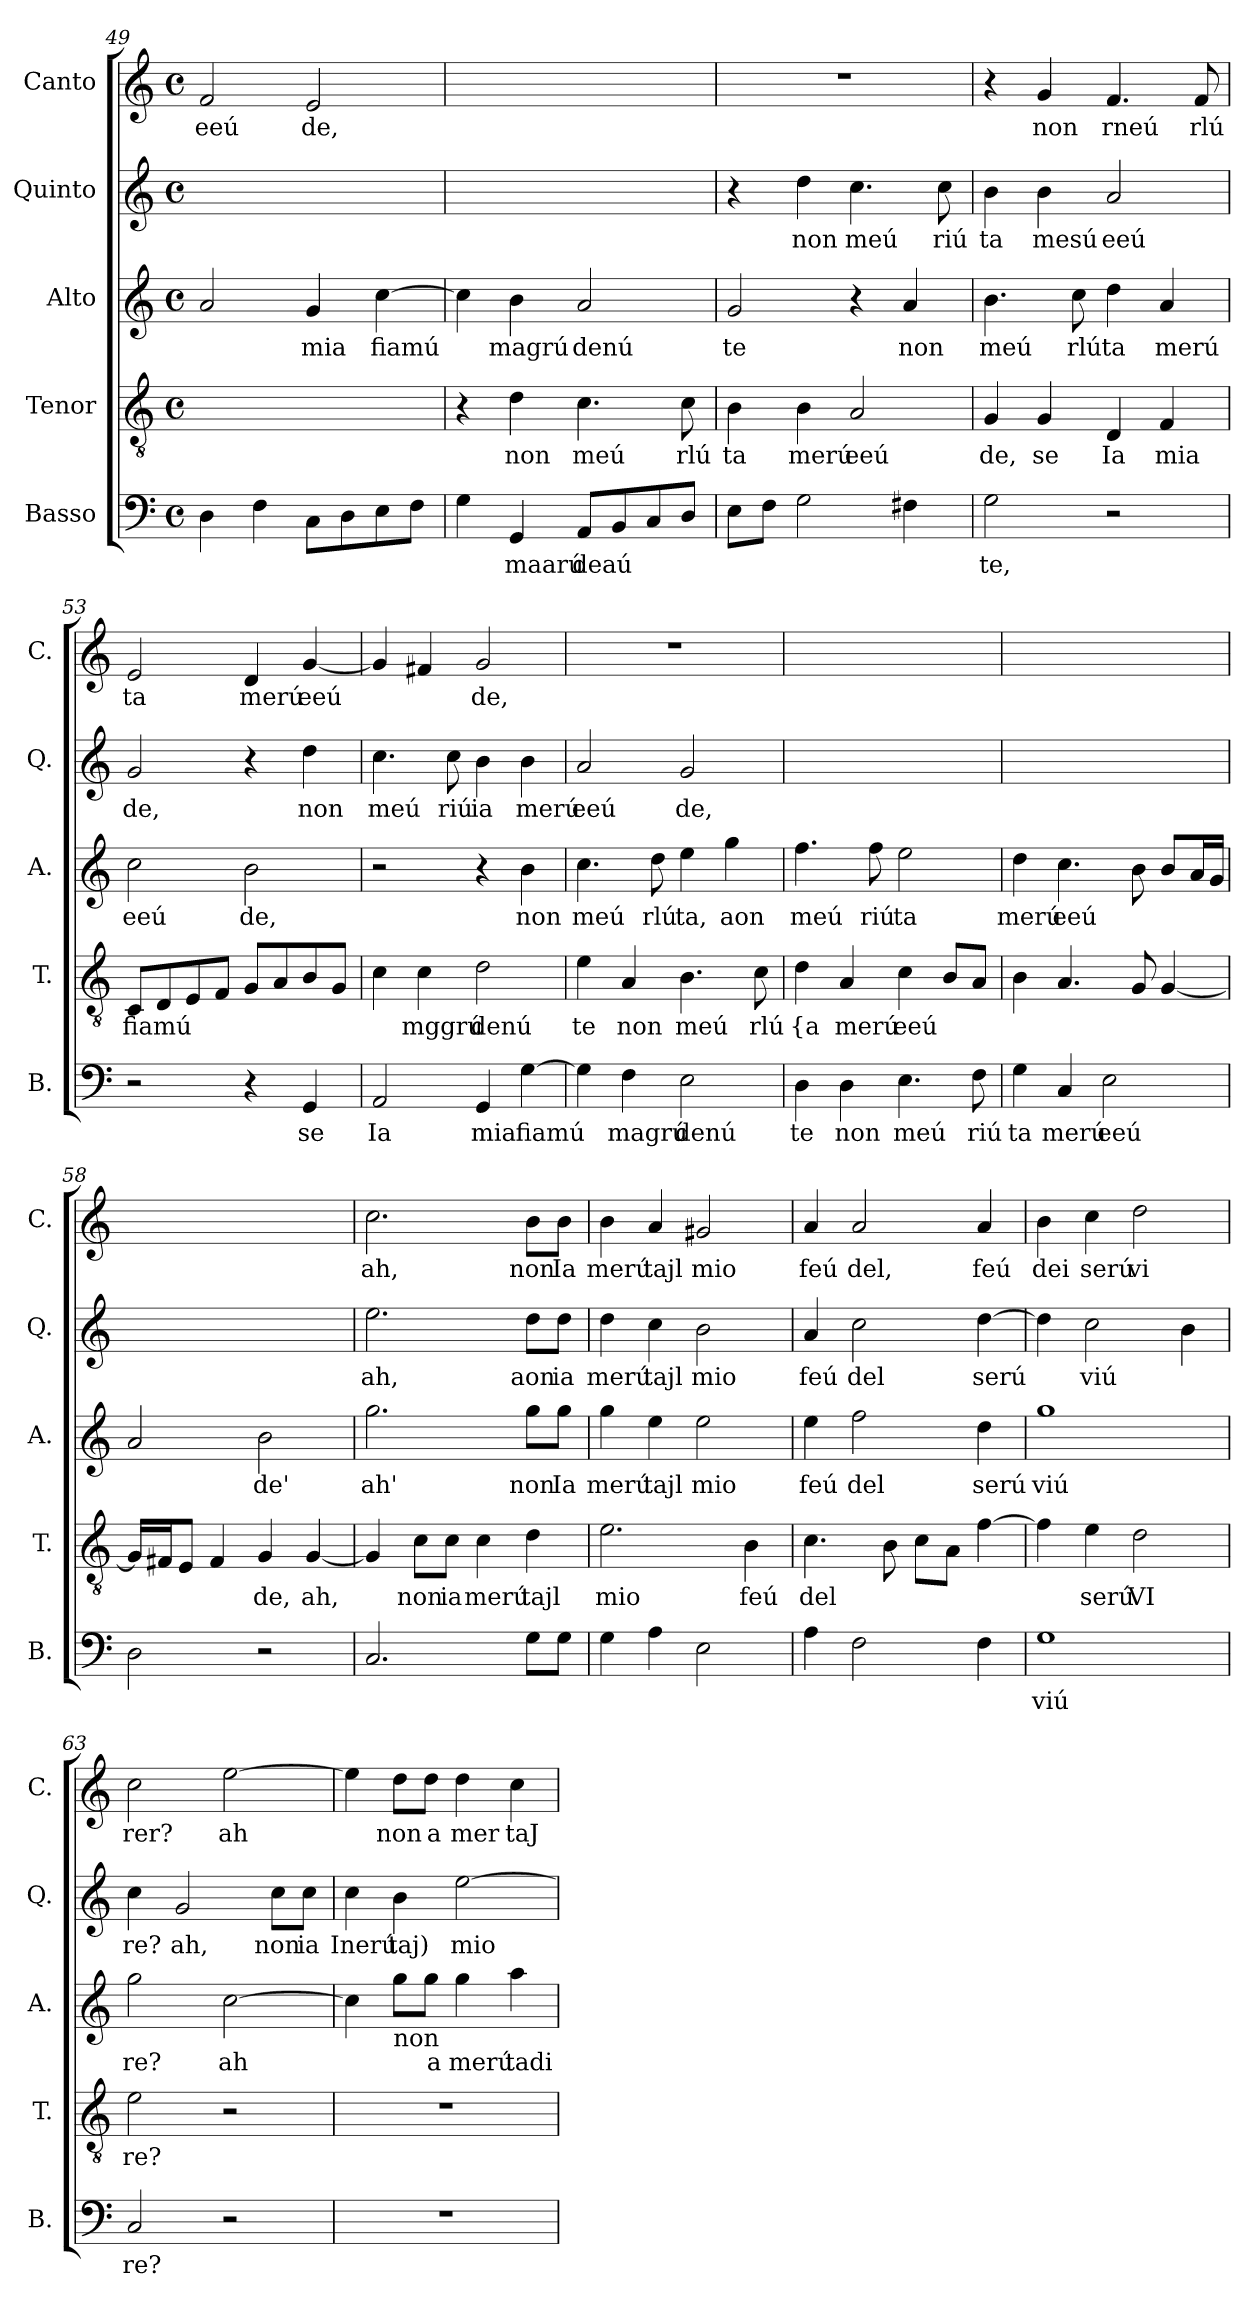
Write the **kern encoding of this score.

**kern	**text	**kern	**text	**kern	**text	**kern	**text	**kern	**text
*part5	*part5	*part4	*part4	*part3	*part3	*part2	*part2	*part1	*part1
*staff5	*staff5	*staff4	*staff4	*staff3	*staff3	*staff2	*staff2	*staff1	*staff1
*I"Basso	*	*I"Tenor	*	*I"Alto	*	*I"Quinto	*	*I"Canto	*
*I'B.	*	*I'T.	*	*I'A.	*	*I'Q.	*	*I'C.	*
*clefF4	*	*clefGv2	*	*clefG2	*	*clefG2	*	*clefG2	*
*k[]	*	*k[]	*	*k[]	*	*k[]	*	*k[]	*
*C:	*	*C:	*	*C:	*	*C:	*	*C:	*
*M4/4	*	*M4/4	*	*M4/4	*	*M4/4	*	*M4/4	*
*met(c)	*	*met(c)	*	*met(c)	*	*met(c)	*	*met(c)	*
=49	=49	=49	=49	=49	=49	=49	=49	=49	=49
!	!	!	!	!	!	!	!	!	!LO:LY:b
4D\	.	1ryy	.	2a/	.	1ryy	.	2f/	eeú
4F\	.	.	.	.	.	.	.	.	.
!	!	!	!	!	!LO:LY:b	!	!	!	!LO:LY:b
8C\L	.	.	.	4g/	mia	.	.	2e/	de,
8D\	.	.	.	.	.	.	.	.	.
!	!	!	!	!	!LO:LY:b	!	!	!	!
8E\	.	.	.	[4cc\	fiamú	.	.	.	.
8F\J	.	.	.	.	.	.	.	.	.
!!LO:LB:g=z
=50	=50	=50	=50	=50	=50	=50	=50	=50	=50
4G\	.	4r	.	4cc\]	.	1ryy	.	1ryy	.
!	!LO:LY:b	!	!LO:LY:b	!	!LO:LY:b	!	!	!	!
4GG/	maarú	4d\	non	4b\	magrú	.	.	.	.
!	!LO:LY:b	!	!LO:LY:b	!	!LO:LY:b	!	!	!	!
8AA/L	deaú	4.c\	meú	2a/	denú	.	.	.	.
8BB/	.	.	.	.	.	.	.	.	.
8C/	.	.	.	.	.	.	.	.	.
!	!	!	!LO:LY:b	!	!	!	!	!	!
8D/J	.	8c\	rlú	.	.	.	.	.	.
=51	=51	=51	=51	=51	=51	=51	=51	=51	=51
!	!	!	!LO:LY:b	!	!LO:LY:b	!	!	!	!
8E\L	.	4B\	ta	2g/	te	4r	.	1r	.
8F\J	.	.	.	.	.	.	.	.	.
!	!	!	!LO:LY:b	!	!	!	!LO:LY:b	!	!
2G\	.	4B\	merú	.	.	4dd\	non	.	.
!	!	!	!LO:LY:b	!	!	!	!LO:LY:b	!	!
.	.	2A/	eeú	4r	.	4.cc\	meú	.	.
!	!	!	!	!	!LO:LY:b	!	!	!	!
4F#X\	.	.	.	4a/	non	.	.	.	.
!	!	!	!	!	!	!	!LO:LY:b	!	!
.	.	.	.	.	.	8cc\	riú	.	.
=52	=52	=52	=52	=52	=52	=52	=52	=52	=52
!	!LO:LY:b	!	!LO:LY:b	!	!LO:LY:b	!	!LO:LY:b	!	!
2G\	te,	4G/	de,	4.b\	meú	4b\	ta	4r	.
!	!	!	!LO:LY:b	!	!	!	!LO:LY:b	!	!LO:LY:b
.	.	4G/	se	.	.	4b\	mesú	4g/	non
!	!	!	!	!	!LO:LY:b	!	!	!	!
.	.	.	.	8cc\	rlú	.	.	.	.
!	!	!	!LO:LY:b	!	!LO:LY:b	!	!LO:LY:b	!	!LO:LY:b
2r	.	4D/	Ia	4dd\	ta	2a/	eeú	4.f/	rneú
!	!	!	!LO:LY:b	!	!LO:LY:b	!	!	!	!
.	.	4F/	mia	4a/	merú	.	.	.	.
!	!	!	!	!	!	!	!	!	!LO:LY:b
.	.	.	.	.	.	.	.	8f/	rlú
=53	=53	=53	=53	=53	=53	=53	=53	=53	=53
!	!	!	!LO:LY:b	!	!LO:LY:b	!	!LO:LY:b	!	!LO:LY:b
2r	.	8C/L	fiamú	2cc\	eeú	2g/	de,	2e/	ta
.	.	8D/	.	.	.	.	.	.	.
.	.	8E/	.	.	.	.	.	.	.
.	.	8F/J	.	.	.	.	.	.	.
!	!	!	!	!	!LO:LY:b	!	!	!	!LO:LY:b
4r	.	8G/L	.	2b\	de,	4r	.	4d/	merú
.	.	8A/	.	.	.	.	.	.	.
!	!LO:LY:b	!	!	!	!	!	!LO:LY:b	!	!LO:LY:b
4GG/	se	8B/	.	.	.	4dd\	non	[4g/	eeú
.	.	8G/J	.	.	.	.	.	.	.
!!LO:PB:g=z
=54	=54	=54	=54	=54	=54	=54	=54	=54	=54
!	!LO:LY:b	!	!	!	!	!	!LO:LY:b	!	!
2AA/	Ia	4c\	.	2r	.	4.cc\	meú	4g/]	.
!	!	!	!LO:LY:b	!	!	!	!	!	!
.	.	4c\	mggrú	.	.	.	.	4f#X/	.
!	!	!	!	!	!	!	!LO:LY:b	!	!
.	.	.	.	.	.	8cc\	riú	.	.
!	!LO:LY:b	!	!LO:LY:b	!	!	!	!LO:LY:b	!	!LO:LY:b
4GG/	mia	2d\	denú	4r	.	4b\	ia	2g/	de,
!	!LO:LY:b	!	!	!	!LO:LY:b	!	!LO:LY:b	!	!
[4G\	fiamú	.	.	4b\	non	4b\	merú	.	.
=55	=55	=55	=55	=55	=55	=55	=55	=55	=55
!	!	!	!LO:LY:b	!	!LO:LY:b	!	!LO:LY:b	!	!
4G\]	.	4e\	te	4.cc\	meú	2a/	eeú	1r	.
!	!LO:LY:b	!	!LO:LY:b	!	!	!	!	!	!
4F\	magrú	4A/	non	.	.	.	.	.	.
!	!	!	!	!	!LO:LY:b	!	!	!	!
.	.	.	.	8dd\	rlú	.	.	.	.
!	!LO:LY:b	!	!LO:LY:b	!	!LO:LY:b	!	!LO:LY:b	!	!
2E\	denú	4.B\	meú	4ee\	ta,	2g/	de,	.	.
!	!	!	!	!	!LO:LY:b	!	!	!	!
.	.	.	.	4gg\	aon	.	.	.	.
!	!	!	!LO:LY:b	!	!	!	!	!	!
.	.	8c\	rlú	.	.	.	.	.	.
=56	=56	=56	=56	=56	=56	=56	=56	=56	=56
!	!LO:LY:b	!	!LO:LY:b	!	!LO:LY:b	!	!	!	!
4D\	te	4d\	{a	4.ff\	meú	1ryy	.	1ryy	.
!	!LO:LY:b	!	!LO:LY:b	!	!	!	!	!	!
4D\	non	4A/	merú	.	.	.	.	.	.
!	!	!	!	!	!LO:LY:b	!	!	!	!
.	.	.	.	8ff\	riú	.	.	.	.
!	!LO:LY:b	!	!LO:LY:b	!	!LO:LY:b	!	!	!	!
4.E\	meú	4c\	eeú	2ee\	ta	.	.	.	.
.	.	8B/L	.	.	.	.	.	.	.
!	!LO:LY:b	!	!	!	!	!	!	!	!
8F\	riú	8A/J	.	.	.	.	.	.	.
=57	=57	=57	=57	=57	=57	=57	=57	=57	=57
!	!LO:LY:b	!	!	!	!LO:LY:b	!	!	!	!
4G\	ta	4B\	.	4dd\	merú	1ryy	.	1ryy	.
!	!LO:LY:b	!	!	!	!LO:LY:b	!	!	!	!
4C/	merú	4.A/	.	4.cc\	eeú	.	.	.	.
!	!LO:LY:b	!	!	!	!	!	!	!	!
2E\	eeú	.	.	.	.	.	.	.	.
.	.	8G/	.	8b\	.	.	.	.	.
.	.	[4G/	.	8b/L	.	.	.	.	.
.	.	.	.	16a/L	.	.	.	.	.
.	.	.	.	16g/JJ	.	.	.	.	.
!!LO:LB:g=z
=58	=58	=58	=58	=58	=58	=58	=58	=58	=58
2D\	.	16G/LL]	.	2a/	.	1ryy	.	1ryy	.
.	.	16F#X/J	.	.	.	.	.	.	.
.	.	8E/J	.	.	.	.	.	.	.
.	.	4F#/	.	.	.	.	.	.	.
!	!	!	!LO:LY:b	!	!LO:LY:b	!	!	!	!
2r	.	4G/	de,	2b\	de'	.	.	.	.
!	!	!	!LO:LY:b	!	!	!	!	!	!
.	.	[4G/	ah,	.	.	.	.	.	.
=59	=59	=59	=59	=59	=59	=59	=59	=59	=59
!	!	!	!	!	!LO:LY:b	!	!LO:LY:b	!	!LO:LY:b
2.C/	.	4G/]	.	2.gg\	ah'	2.ee\	ah,	2.cc\	ah,
!	!	!	!LO:LY:b	!	!	!	!	!	!
.	.	8c\L	non	.	.	.	.	.	.
!	!	!	!LO:LY:b	!	!	!	!	!	!
.	.	8c\J	ia	.	.	.	.	.	.
!	!	!	!LO:LY:b	!	!	!	!	!	!
.	.	4c\	merú	.	.	.	.	.	.
!	!	!	!LO:LY:b	!	!LO:LY:b	!	!LO:LY:b	!	!LO:LY:b
8G\L	.	4d\	tajl	8gg\L	non	8dd\L	aon	8b\L	non
!	!	!	!	!	!LO:LY:b	!	!LO:LY:b	!	!LO:LY:b
8G\J	.	.	.	8gg\J	Ia	8dd\J	ia	8b\J	Ia
=60	=60	=60	=60	=60	=60	=60	=60	=60	=60
!	!	!	!LO:LY:b	!	!LO:LY:b	!	!LO:LY:b	!	!LO:LY:b
4G\	.	2.e\	mio	4gg\	merú	4dd\	merú	4b\	merú
!	!	!	!	!	!LO:LY:b	!	!LO:LY:b	!	!LO:LY:b
4A\	.	.	.	4ee\	tajl	4cc\	tajl	4a/	tajl
!	!	!	!	!	!LO:LY:b	!	!LO:LY:b	!	!LO:LY:b
2E\	.	.	.	2ee\	mio	2b\	mio	2g#X/	mio
!	!	!	!LO:LY:b	!	!	!	!	!	!
.	.	4B\	feú	.	.	.	.	.	.
=61	=61	=61	=61	=61	=61	=61	=61	=61	=61
!	!	!	!LO:LY:b	!	!LO:LY:b	!	!LO:LY:b	!	!LO:LY:b
4A\	.	4.c\	del	4ee\	feú	4a/	feú	4a/	feú
!	!	!	!	!	!LO:LY:b	!	!LO:LY:b	!	!LO:LY:b
2F\	.	.	.	2ff\	del	2cc\	del	2a/	del,
.	.	8B\	.	.	.	.	.	.	.
.	.	8c\L	.	.	.	.	.	.	.
.	.	8A\J	.	.	.	.	.	.	.
!	!	!	!	!	!LO:LY:b	!	!LO:LY:b	!	!LO:LY:b
4F\	.	[4f\	.	4dd\	serú	[4dd\	serú	4a/	feú
!!LO:PB:g=z
=62	=62	=62	=62	=62	=62	=62	=62	=62	=62
!	!LO:LY:b	!	!	!	!LO:LY:b	!	!	!	!LO:LY:b
1G	viú	4f\]	.	1gg	viú	4dd\]	.	4b\	dei
!	!	!	!LO:LY:b	!	!	!	!LO:LY:b	!	!LO:LY:b
.	.	4e\	serú	.	.	2cc\	viú	4cc\	serú
!	!	!	!LO:LY:b	!	!	!	!	!	!LO:LY:b
.	.	2d\	VI	.	.	.	.	2dd\	vi
.	.	.	.	.	.	4b\	.	.	.
=63	=63	=63	=63	=63	=63	=63	=63	=63	=63
!	!LO:LY:b	!	!LO:LY:b	!	!LO:LY:b	!	!LO:LY:b	!	!LO:LY:b
2C/	re?	2e\	re?	2gg\	re?	4cc\	re?	2cc\	rer?
!	!	!	!	!	!	!	!LO:LY:b	!	!
.	.	.	.	.	.	2g/	ah,	.	.
!	!	!	!	!	!LO:LY:b	!	!	!	!LO:LY:b
2r	.	2r	.	[2cc\	ah	.	.	[2ee\	ah
!	!	!	!	!	!	!	!LO:LY:b	!	!
.	.	.	.	.	.	8cc\L	non	.	.
!	!	!	!	!	!	!	!LO:LY:b	!	!
.	.	.	.	.	.	8cc\J	ia	.	.
=64	=64	=64	=64	=64	=64	=64	=64	=64	=64
!	!	!	!	!	!	!	!LO:LY:b	!	!
1r	.	1r	.	4cc\]	.	4cc\	Inerú	4ee\]	.
!	!	!	!	!LO:TX:b:t=non	!	!	!	!	!
!	!	!	!	!	!	!	!LO:LY:b	!	!LO:LY:b
.	.	.	.	8gg\L	.	4b\	taj)	8dd\L	non
!	!	!	!	!	!LO:LY:b	!	!	!	!LO:LY:b
.	.	.	.	8gg\J	a	.	.	8dd\J	a
!	!	!	!	!	!LO:LY:b	!	!LO:LY:b	!	!LO:LY:b
.	.	.	.	4gg\	merú	[2ee\	mio	4dd\	mer
!	!	!	!	!	!LO:LY:b	!	!	!	!LO:LY:b
.	.	.	.	4aa\	tadi	.	.	4cc\	taJ
=	=	=	=	=	=	=	=	=	=
*-	*-	*-	*-	*-	*-	*-	*-	*-	*-
